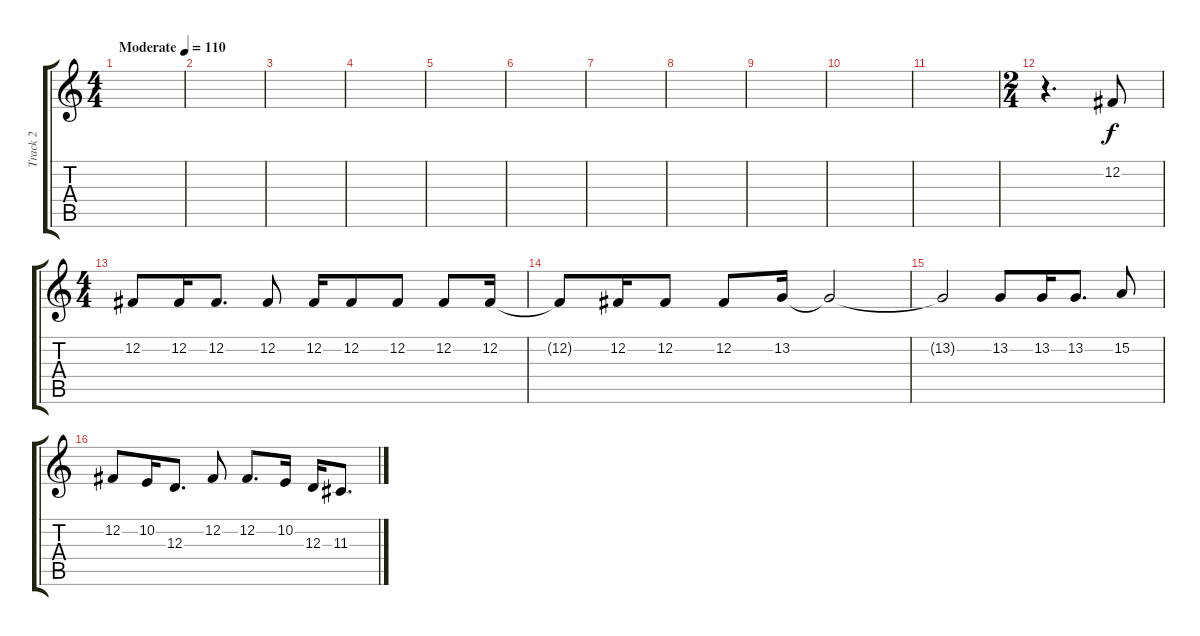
\track ("Track 2" "Track 2") {instrument vibraphone}
\staff {score tabs}
\tuning (B3 Gb3 D3 A2 E2 B1) {hide}
\ts (4 4)
\tempo (110 "Moderate")
\clef g2
\ks c
|
|
|
|
|
|
|
|
|
|
|
\ts (2 4)
r.4{d} 12.2.8 |
\ts (4 4)
12.2.8 12.2.16 12.2.8{d} 12.2.8 12.2.16 12.2.8 12.2.8 12.2.8 12.2.16 |
12.2{t}.8 12.2.16 12.2.8 12.2.8 13.2.16 13.2{t}.2 |
13.2{t}.2 13.2.8 13.2.16 13.2.8{d} 15.2.8 |
12.2.8 10.2.16 12.3.8{d} 12.2.8 12.2.8{d} 10.2.16 12.3.16 11.3.8{d}
